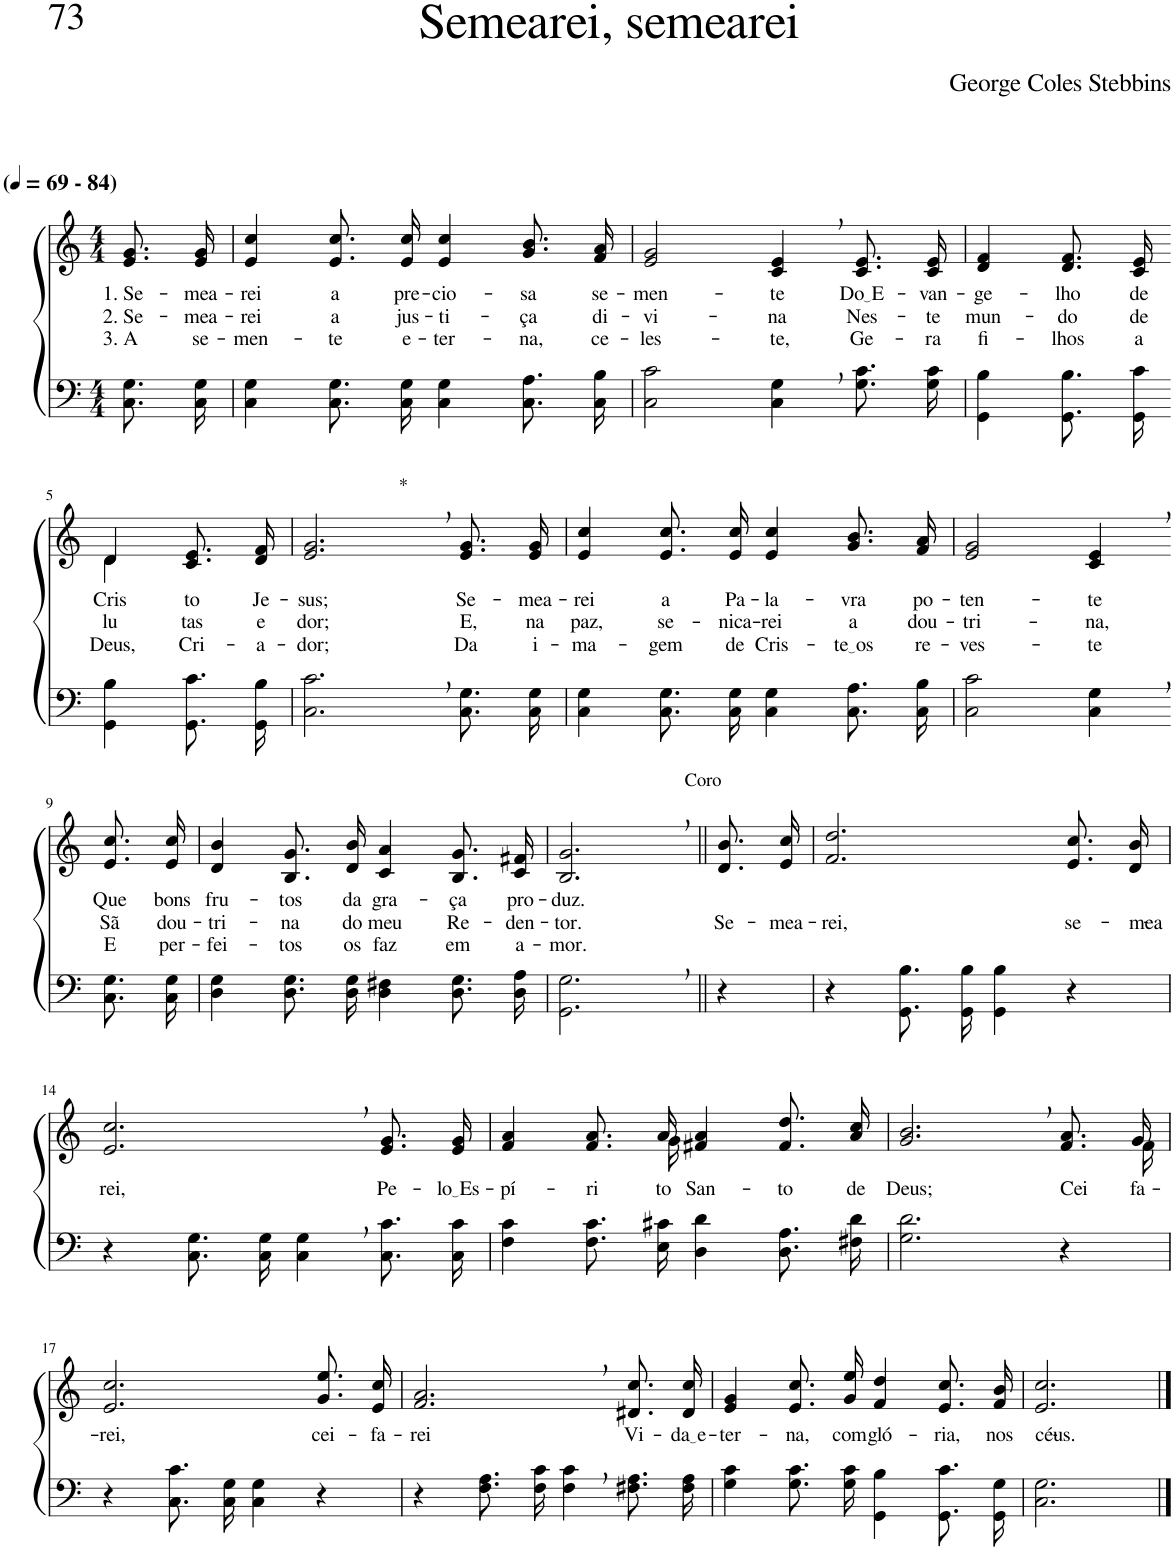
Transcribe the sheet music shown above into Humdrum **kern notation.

**kern	**kern	**text	**text	**text
*part2	*part1	*part1	*part1	*part1
*staff2	*staff1	*staff1	*staff1	*staff1
*I"Parte III e IV	*I"Parte I e II	*	*	*
*clefF4	*clefG2	*	*	*
*k[]	*k[]	*	*	*
*M4/4	*M4/4	*	*	*
*MM69	*MM69	*	*	*
=1	=1	=1	=1	=1
!	!LO:TX:a:B:t=(	!	!	!
!	!LO:TX:a:B:t=- 84)	!	!	!
!	!	!LO:LY:b	!LO:LY:b	!LO:LY:b
8.C\ 8.G\L	8.e/ 8.g/L	1. Se-	2. Se-	3. A
!	!	!LO:LY:b	!LO:LY:b	!LO:LY:b
16C\ 16G\Jk	16e/ 16g/Jk	-mea-	-mea-	se-
=2	=2	=2	=2	=2
!	!	!LO:LY:b	!LO:LY:b	!LO:LY:b
4C\ 4G\	4e/ 4cc/	-rei	-rei	-men-
!	!	!LO:LY:b	!LO:LY:b	!LO:LY:b
8.C\ 8.G\L	8.e/ 8.cc/L	a	a	-te
!	!	!LO:LY:b	!LO:LY:b	!LO:LY:b
16C\ 16G\Jk	16e/ 16cc/Jk	pre-	jus-	e-
!	!	!LO:LY:b	!LO:LY:b	!LO:LY:b
4C\ 4G\	4e/ 4cc/	-cio-	-ti-	-ter-
!	!	!LO:LY:b	!LO:LY:b	!LO:LY:b
8.C\ 8.A\L	8.g/ 8.b/L	-sa	-ça	-na,
!	!	!LO:LY:b	!LO:LY:b	!LO:LY:b
16C\ 16B\Jk	16f/ 16a/Jk	se-	di-	ce-
=3	=3	=3	=3	=3
!	!	!LO:LY:b	!LO:LY:b	!LO:LY:b
2C\ 2c\	2e/ 2g/	-men-	-vi-	-les-
!	!	!LO:LY:b	!LO:LY:b	!LO:LY:b
4C\, 4G\,	4c/, 4e/,	-te	-na	-te,
!	!	!LO:LY:b	!LO:LY:b	!LO:LY:b
8.G\ 8.c\L	8.c/ 8.e/L	Do E	Nes-	Ge-
!	!	!LO:LY:b	!LO:LY:b	!LO:LY:b
16G\ 16c\Jk	16c/ 16e/Jk	-van-	-te	-ra
=4	=4	=4	=4	=4
!	!	!LO:LY:b	!LO:LY:b	!LO:LY:b
4GG\ 4B\	4d/ 4f/	-ge-	mun-	fi-
!	!	!LO:LY:b	!LO:LY:b	!LO:LY:b
8.GG\ 8.B\L	8.d/ 8.f/L	-lho	-do	-lhos
!	!	!LO:LY:b	!LO:LY:b	!LO:LY:b
16GG\ 16c\Jk	16c/ 16e/Jk	de	de	a
!!LO:LB:g=z
=5-	=5-	=5-	=5-	=5-
*	*^	*	*	*
!	!	!	!LO:LY:b	!LO:LY:b	!LO:LY:b
4GG\ 4B\	4d/	4d\	Cris-	lu-	Deus,
!	!	!	!LO:LY:b	!LO:LY:b	!LO:LY:b
8.GG\ 8.c\L	8.c/ 8.e/L	4ryy	-to	-tas	Cri-
!	!	!	!LO:LY:b	!LO:LY:b	!LO:LY:b
16GG\ 16B\Jk	16d/ 16f/Jk	.	Je-	e	-a-
*	*v	*v	*	*	*
=6	=6	=6	=6	=6
!	!LO:TX:a:t=*	!	!	!
!	!	!LO:LY:b	!LO:LY:b	!LO:LY:b
2.C\, 2.c\,	2.e/, 2.g/,	-sus;	dor;	-dor;
!	!	!LO:LY:b	!LO:LY:b	!LO:LY:b
8.C\ 8.G\L	8.e/ 8.g/L	Se-	E,	Da
!	!	!LO:LY:b	!LO:LY:b	!LO:LY:b
16C\ 16G\Jk	16e/ 16g/Jk	-mea-	na	i-
=7	=7	=7	=7	=7
!	!	!LO:LY:b	!LO:LY:b	!LO:LY:b
4C\ 4G\	4e/ 4cc/	-rei	paz,	-ma-
!	!	!LO:LY:b	!LO:LY:b	!LO:LY:b
8.C\ 8.G\L	8.e/ 8.cc/L	a	se-	-gem
!	!	!LO:LY:b	!LO:LY:b	!LO:LY:b
16C\ 16G\Jk	16e/ 16cc/Jk	Pa-	-nica-	de
!	!	!LO:LY:b	!LO:LY:b	!LO:LY:b
4C\ 4G\	4e/ 4cc/	-la-	-rei	Cris-
!	!	!LO:LY:b	!LO:LY:b	!LO:LY:b
8.C\ 8.A\L	8.g/ 8.b/L	-vra	a	te os
!	!	!LO:LY:b	!LO:LY:b	!LO:LY:b
16C\ 16B\Jk	16f/ 16a/Jk	po-	dou-	re-
=8	=8	=8	=8	=8
!	!	!LO:LY:b	!LO:LY:b	!LO:LY:b
2C\ 2c\	2e/ 2g/	-ten-	-tri-	-ves-
!	!	!LO:LY:b	!LO:LY:b	!LO:LY:b
4C\, 4G\,	4c/, 4e/,	-te	-na,	-te
!!LO:LB:g=z
=9-	=9-	=9-	=9-	=9-
!	!	!LO:LY:b	!LO:LY:b	!LO:LY:b
8.C\ 8.G\L	8.e/ 8.cc/L	Que	Sã	E
!	!	!LO:LY:b	!LO:LY:b	!LO:LY:b
16C\ 16G\Jk	16e/ 16cc/Jk	bons	dou-	per-
=10	=10	=10	=10	=10
!	!	!LO:LY:b	!LO:LY:b	!LO:LY:b
4D\ 4G\	4d/ 4b/	fru-	-tri-	-fei-
!	!	!LO:LY:b	!LO:LY:b	!LO:LY:b
8.D\ 8.G\L	8.B/ 8.g/L	-tos	-na	-tos
!	!	!LO:LY:b	!LO:LY:b	!LO:LY:b
16D\ 16G\Jk	16d/ 16b/Jk	da	do	os
!	!	!LO:LY:b	!LO:LY:b	!LO:LY:b
4D\ 4F#X\	4c/ 4a/	gra-	meu	faz
!	!	!LO:LY:b	!LO:LY:b	!LO:LY:b
8.D\ 8.G\L	8.B/ 8.g/L	-ça	Re-	em
!	!	!LO:LY:b	!LO:LY:b	!LO:LY:b
16D\ 16A\Jk	16c/ 16f#X/Jk	pro-	-den-	a-
=11	=11	=11	=11	=11
!	!LO:TX:a:t=Coro	!	!	!
!	!	!LO:LY:b	!LO:LY:b	!LO:LY:b
2.GG\, 2.G\,	2.B/, 2.g/,	-duz.	-tor.	-mor.
=12||	=12||	=12||	=12||	=12||
!	!	!	!LO:LY:b	!
4r	8.d/ 8.b/L	.	Se-	.
!	!	!	!LO:LY:b	!
.	16e/ 16cc/Jk	.	-mea-	.
=13	=13	=13	=13	=13
!	!	!	!LO:LY:b	!
4r	2.f/ 2.dd/	.	-rei,	.
8.GG\ 8.B\L	.	.	.	.
16GG\ 16B\Jk	.	.	.	.
4GG\ 4B\	.	.	.	.
!	!	!	!LO:LY:b	!
4r	8.e/ 8.cc/L	.	se-	.
!	!	!	!LO:LY:b	!
.	16d/ 16b/Jk	.	-mea-	.
!!LO:LB:g=z
=14	=14	=14	=14	=14
!	!	!LO:LY:b	!	!
4r	2.e/, 2.cc/,	rei,	.	.
8.C\ 8.G\L	.	.	.	.
16C\ 16G\Jk	.	.	.	.
4C\, 4G\,	.	.	.	.
!	!	!LO:LY:b	!	!
8.C\ 8.c\L	8.e/ 8.g/L	Pe-	.	.
!	!	!LO:LY:b	!	!
16C\ 16c\Jk	16e/ 16g/Jk	lo Es	.	.
=15	=15	=15	=15	=15
!	!	!LO:LY:b	!	!
*	*^	*	*	*
4F\ 4c\	4f/ 4a/	4..ryy	-pí-	.	.
!	!	!	!LO:LY:b	!	!
8.F\ 8.c\L	8.f/ 8.a/L	.	-ri-	.	.
!	!	!	!LO:LY:b	!	!
16E\ 16c#X\Jk	16a/Jk	16g\	-to	.	.
!	!	!	!LO:LY:b	!	!
4D\ 4d\	4f#X/ 4a/	2ryy	San-	.	.
!	!	!	!LO:LY:b	!	!
8.D\ 8.A\L	8.f#/ 8.dd/L	.	-to	.	.
!	!	!	!LO:LY:b	!	!
16F#X\ 16d\Jk	16a/ 16cc/Jk	.	de	.	.
=16	=16	=16	=16	=16	=16
!	!	!	!LO:LY:b	!	!
2.G\ 2.d\	2.g/, 2.b/,	2...ryy	Deus;	.	.
!	!	!	!LO:LY:b	!	!
4r	8.f/ 8.a/L	.	Cei-	.	.
!	!	!	!LO:LY:b	!	!
.	16g/Jk	16f\	-fa-	.	.
!!LO:LB:g=z
=17	=17	=17	=17	=17	=17
!	!	!	!LO:LY:b	!	!
*	*v	*v	*	*	*
4r	2.e/ 2.cc/	-rei,	.	.
8.C\ 8.c\L	.	.	.	.
16C\ 16G\Jk	.	.	.	.
4C\ 4G\	.	.	.	.
!	!	!LO:LY:b	!	!
4r	8.g/ 8.ee/L	cei-	.	.
!	!	!LO:LY:b	!	!
.	16e/ 16cc/Jk	-fa-	.	.
=18	=18	=18	=18	=18
!	!	!LO:LY:b	!	!
4r	2.f/, 2.a/,	-rei	.	.
8.F\ 8.A\L	.	.	.	.
16F\ 16c\Jk	.	.	.	.
4F\, 4c\,	.	.	.	.
!	!	!LO:LY:b	!	!
8.F#X\ 8.A\L	8.d#X/ 8.cc/L	Vi-	.	.
!	!	!LO:LY:b	!	!
16F#\ 16A\Jk	16d#/ 16cc/Jk	da e	.	.
=19	=19	=19	=19	=19
!	!	!LO:LY:b	!	!
4G\ 4c\	4e/ 4g/	-ter-	.	.
!	!	!LO:LY:b	!	!
8.G\ 8.c\L	8.e/ 8.cc/L	-na,	.	.
!	!	!LO:LY:b	!	!
16G\ 16c\Jk	16g/ 16ee/Jk	com	.	.
!	!	!LO:LY:b	!	!
4GG\ 4B\	4f/ 4dd/	gló-	.	.
!	!	!LO:LY:b	!	!
8.GG/ 8.c/L	8.e/ 8.cc/L	-ria,	.	.
!	!	!LO:LY:b	!	!
16GG/ 16G/Jk	16f/ 16b/Jk	nos	.	.
=20	=20	=20	=20	=20
!	!	!LO:LY:b	!	!
2.C\ 2.G\	2.e/ 2.cc/	céus.-	.	.
==	==	==	==	==
*-	*-	*-	*-	*-
